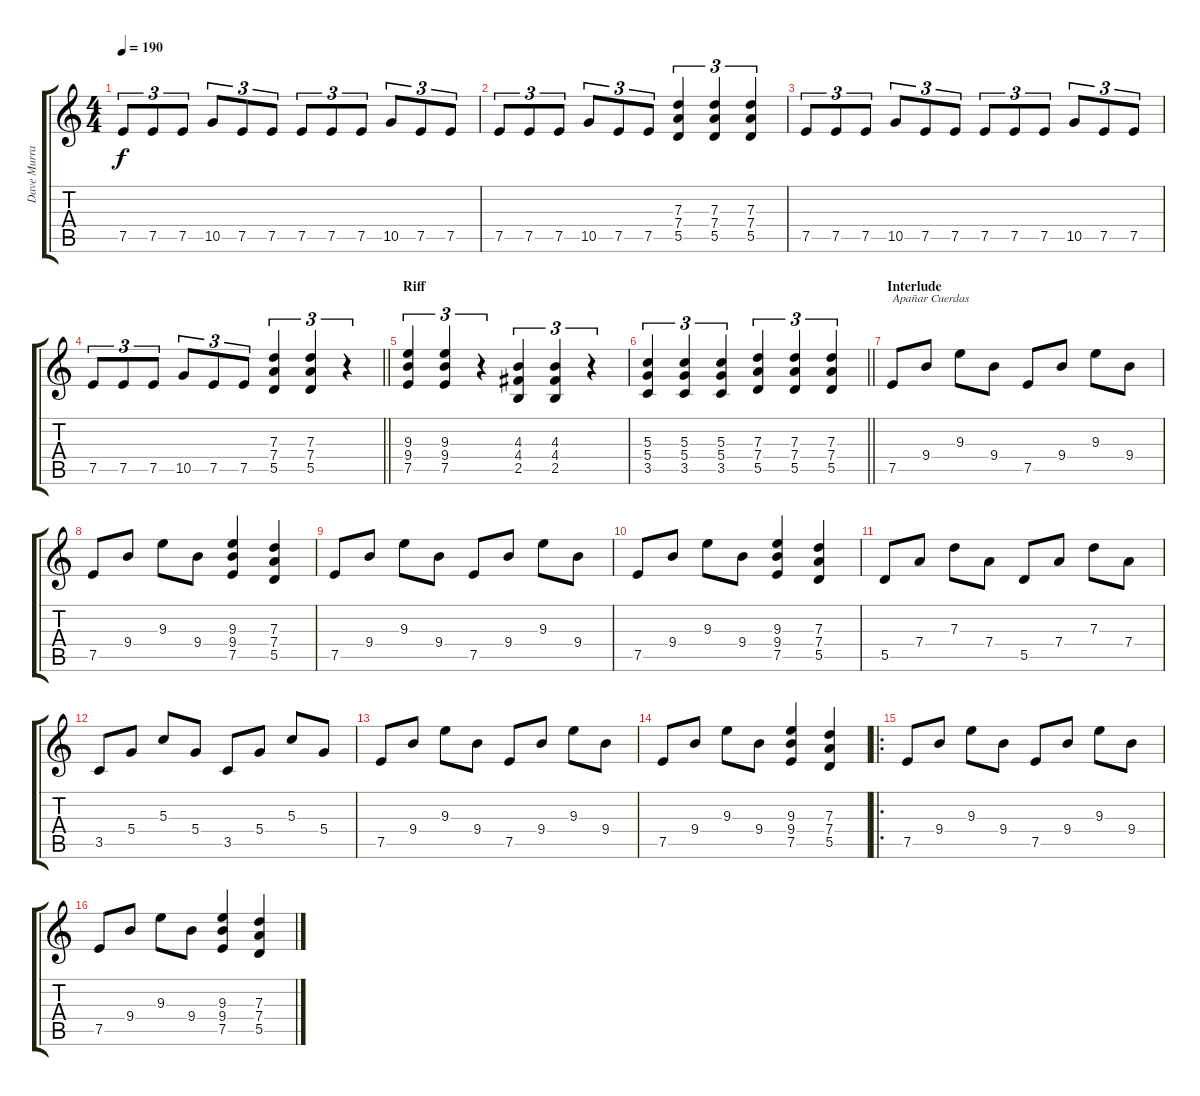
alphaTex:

\track ("Dave Murray" "Dave Murra") {instrument distortionguitar}
\staff {score tabs}
\tuning (E4 B3 G3 D3 A2 E2) {hide}
\ts (4 4)
\tempo 190
\clef g2
\ks c
7.5.8{tu (3 2) dy f} 7.5.8{tu (3 2)} 7.5.8{tu (3 2)} 10.5.8{tu (3 2)} 7.5.8{tu (3 2)} 7.5.8{tu (3 2)} 7.5.8{tu (3 2)} 7.5.8{tu (3 2)} 7.5.8{tu (3 2)} 10.5.8{tu (3 2)} 7.5.8{tu (3 2)} 7.5.8{tu (3 2)} |
7.5.8{tu (3 2)} 7.5.8{tu (3 2)} 7.5.8{tu (3 2)} 10.5.8{tu (3 2)} 7.5.8{tu (3 2)} 7.5.8{tu (3 2)} (7.3 7.4 5.5).4{tu (3 2)} (7.3 7.4 5.5).4{tu (3 2)} (7.3 7.4 5.5).4{tu (3 2)} |
7.5.8{tu (3 2)} 7.5.8{tu (3 2)} 7.5.8{tu (3 2)} 10.5.8{tu (3 2)} 7.5.8{tu (3 2)} 7.5.8{tu (3 2)} 7.5.8{tu (3 2)} 7.5.8{tu (3 2)} 7.5.8{tu (3 2)} 10.5.8{tu (3 2)} 7.5.8{tu (3 2)} 7.5.8{tu (3 2)} |
\barLineRight lightlight
7.5.8{tu (3 2)} 7.5.8{tu (3 2)} 7.5.8{tu (3 2)} 10.5.8{tu (3 2)} 7.5.8{tu (3 2)} 7.5.8{tu (3 2)} (7.3 7.4 5.5).4{tu (3 2)} (7.3 7.4 5.5).4{tu (3 2)} r.4{tu (3 2)} |
\section ("" "Riff")
(9.3 9.4 7.5).4{tu (3 2)} (9.3 9.4 7.5).4{tu (3 2)} r.4{tu (3 2)} (4.3 4.4 2.5).4{tu (3 2)} (4.3 4.4 2.5).4{tu (3 2)} r.4{tu (3 2)} |
\barLineRight lightlight
(5.3 5.4 3.5).4{tu (3 2)} (5.3 5.4 3.5).4{tu (3 2)} (5.3 5.4 3.5).4{tu (3 2)} (7.3 7.4 5.5).4{tu (3 2)} (7.3 7.4 5.5).4{tu (3 2)} (7.3 7.4 5.5).4{tu (3 2)} |
\section ("" "Interlude")
7.5.8{txt "Apañar Cuerdas"} 9.4.8 9.3.8 9.4.8 7.5.8 9.4.8 9.3.8 9.4.8 |
7.5.8 9.4.8 9.3.8 9.4.8 (9.3 9.4 7.5).4 (7.3 7.4 5.5).4 |
7.5.8 9.4.8 9.3.8 9.4.8 7.5.8 9.4.8 9.3.8 9.4.8 |
7.5.8 9.4.8 9.3.8 9.4.8 (9.3 9.4 7.5).4 (7.3 7.4 5.5).4 |
5.5.8 7.4.8 7.3.8 7.4.8 5.5.8 7.4.8 7.3.8 7.4.8 |
3.5.8 5.4.8 5.3.8 5.4.8 3.5.8 5.4.8 5.3.8 5.4.8 |
7.5.8 9.4.8 9.3.8 9.4.8 7.5.8 9.4.8 9.3.8 9.4.8 |
7.5.8 9.4.8 9.3.8 9.4.8 (9.3 9.4 7.5).4 (7.3 7.4 5.5).4 |
\ro
7.5.8 9.4.8 9.3.8 9.4.8 7.5.8 9.4.8 9.3.8 9.4.8 |
7.5.8 9.4.8 9.3.8 9.4.8 (9.3 9.4 7.5).4 (7.3 7.4 5.5).4
